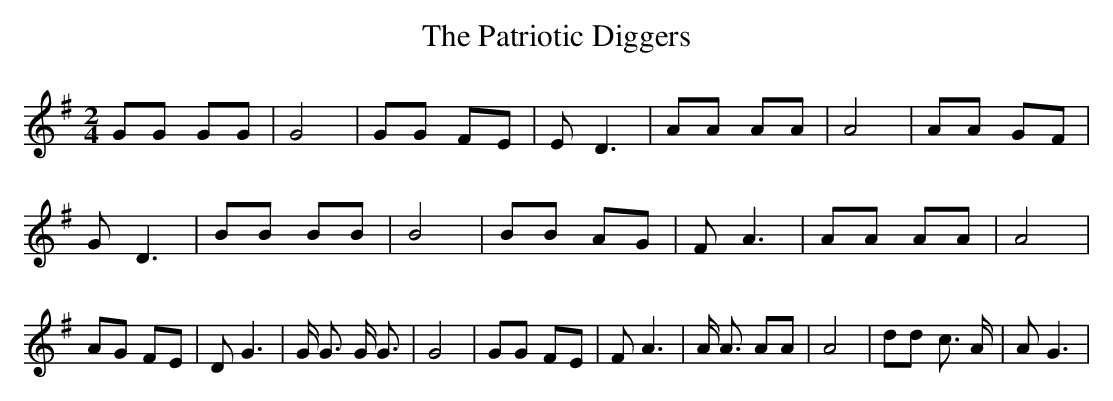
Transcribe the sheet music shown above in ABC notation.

X:1
T:The Patriotic Diggers
M:2/4
L:1/8
K:G
 GG GG| G4| GG FE| E D3| AA AA| A4| AA GF| G D3| BB BB| B4| BB AG|\
 F A3| AA AA| A4| AG FE| D G3| G/2 G3/2 G/2 G3/2| G4| GG FE| F A3|\
 A/2 A3/2 AA| A4| dd c3/2 A/2| A G3|
